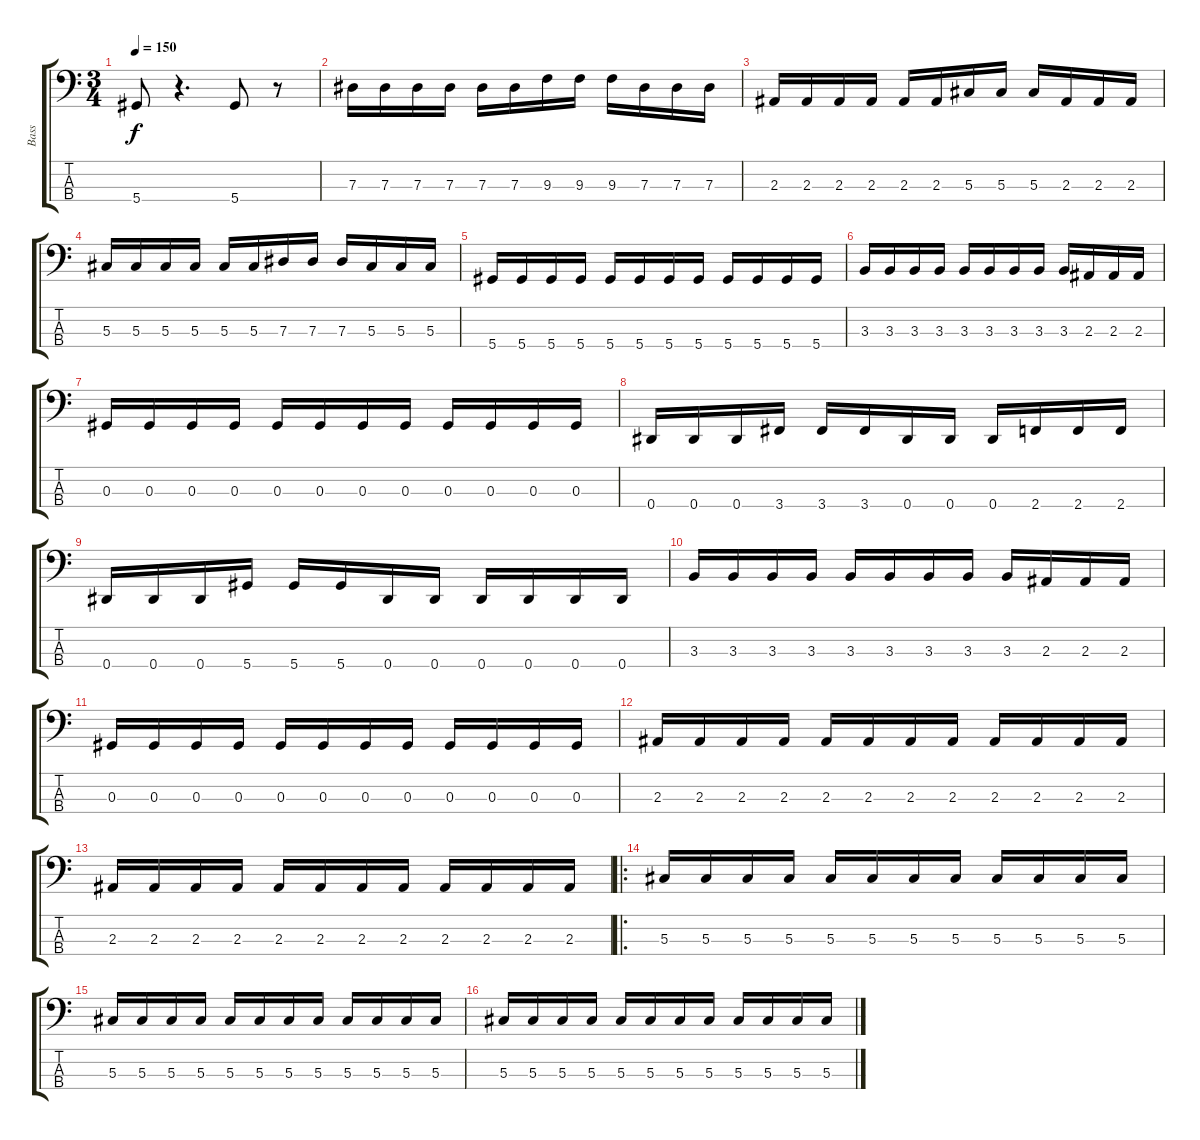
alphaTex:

\track ("Bass" "Bass") {instrument electricbassfinger}
\staff {score tabs}
\tuning (Gb2 Db2 Ab1 Eb1) {hide}
\ts (3 4)
\tempo 150
\clef f4
\ks c
5.4.8{dy f} r.4{d} 5.4.8 r.8 |
7.3.16 7.3.16 7.3.16 7.3.16 7.3.16 7.3.16 9.3.16 9.3.16 9.3.16 7.3.16 7.3.16 7.3.16 |
2.3.16 2.3.16 2.3.16 2.3.16 2.3.16 2.3.16 5.3.16 5.3.16 5.3.16 2.3.16 2.3.16 2.3.16 |
5.3.16 5.3.16 5.3.16 5.3.16 5.3.16 5.3.16 7.3.16 7.3.16 7.3.16 5.3.16 5.3.16 5.3.16 |
5.4.16 5.4.16 5.4.16 5.4.16 5.4.16 5.4.16 5.4.16 5.4.16 5.4.16 5.4.16 5.4.16 5.4.16 |
3.3.16 3.3.16 3.3.16 3.3.16 3.3.16 3.3.16 3.3.16 3.3.16 3.3.16 2.3.16 2.3.16 2.3.16 |
0.3.16 0.3.16 0.3.16 0.3.16 0.3.16 0.3.16 0.3.16 0.3.16 0.3.16 0.3.16 0.3.16 0.3.16 |
0.4.16 0.4.16 0.4.16 3.4.16 3.4.16 3.4.16 0.4.16 0.4.16 0.4.16 2.4.16 2.4.16 2.4.16 |
0.4.16 0.4.16 0.4.16 5.4.16 5.4.16 5.4.16 0.4.16 0.4.16 0.4.16 0.4.16 0.4.16 0.4.16 |
3.3.16 3.3.16 3.3.16 3.3.16 3.3.16 3.3.16 3.3.16 3.3.16 3.3.16 2.3.16 2.3.16 2.3.16 |
0.3.16 0.3.16 0.3.16 0.3.16 0.3.16 0.3.16 0.3.16 0.3.16 0.3.16 0.3.16 0.3.16 0.3.16 |
2.3.16 2.3.16 2.3.16 2.3.16 2.3.16 2.3.16 2.3.16 2.3.16 2.3.16 2.3.16 2.3.16 2.3.16 |
2.3.16 2.3.16 2.3.16 2.3.16 2.3.16 2.3.16 2.3.16 2.3.16 2.3.16 2.3.16 2.3.16 2.3.16 |
\ro
5.3.16 5.3.16 5.3.16 5.3.16 5.3.16 5.3.16 5.3.16 5.3.16 5.3.16 5.3.16 5.3.16 5.3.16 |
5.3.16 5.3.16 5.3.16 5.3.16 5.3.16 5.3.16 5.3.16 5.3.16 5.3.16 5.3.16 5.3.16 5.3.16 |
5.3.16 5.3.16 5.3.16 5.3.16 5.3.16 5.3.16 5.3.16 5.3.16 5.3.16 5.3.16 5.3.16 5.3.16
